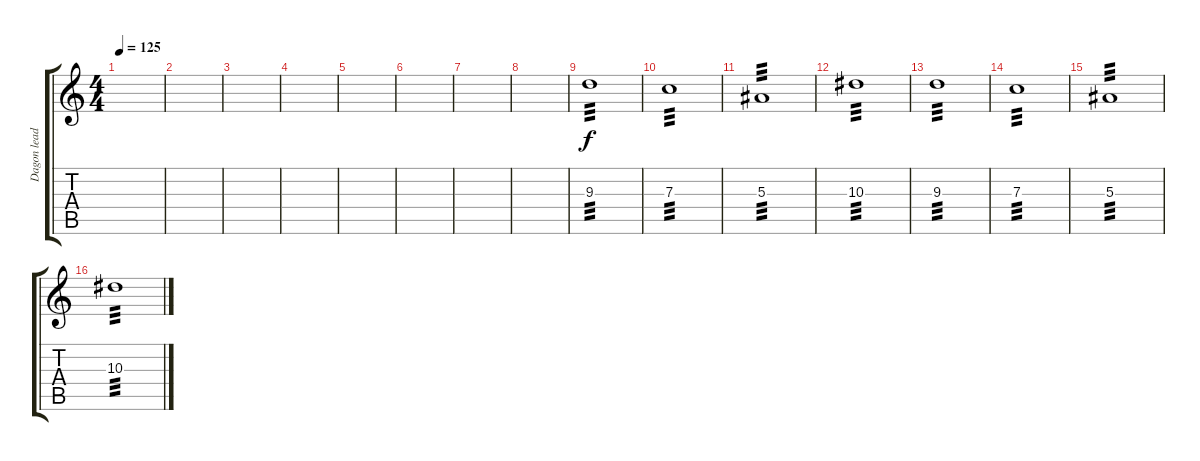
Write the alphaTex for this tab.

\track ("Dagon lead" "Dagon lead") {instrument acousticguitarsteel}
\staff {score tabs}
\tuning (D4 A3 F3 C3 G2 D2) {hide}
\ts (4 4)
\tempo 125
\clef g2
\ks c
|
|
|
|
|
|
|
|
9.3.1{tp 3} |
7.3.1{tp 3} |
5.3.1{tp 3} |
10.3.1{tp 3} |
9.3.1{tp 3} |
7.3.1{tp 3} |
5.3.1{tp 3} |
10.3.1{tp 3}
